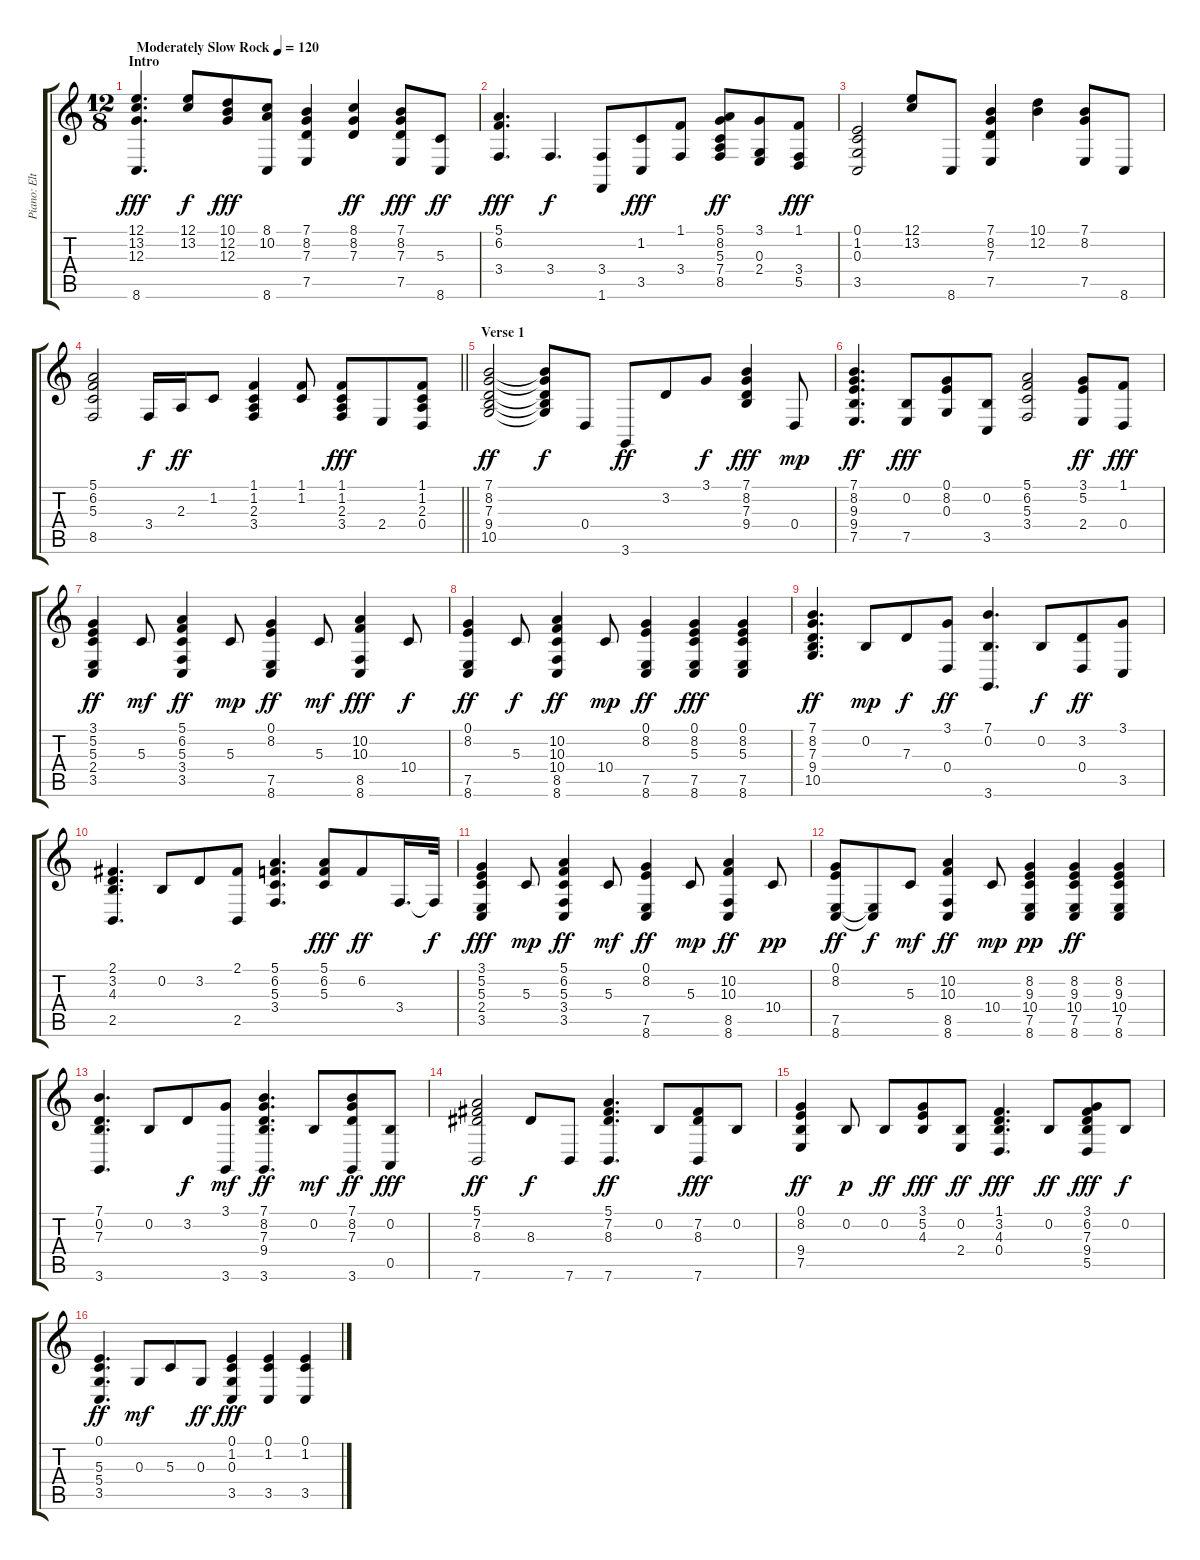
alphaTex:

\track ("Piano: Elton" "Piano: Elt") {instrument acousticgrandpiano}
\staff {score tabs}
\tuning (E4 B3 G3 D3 A2 E2) {hide}
\ts (12 8)
\section ("" "Intro")
\tempo (120 "Moderately Slow Rock")
\clef g2
\ks c
(12.1 13.2 12.3 8.6).4{d dy fff instrument acousticgrandpiano} (12.1 13.2).8{dy f} (10.1 12.2 12.3).8{dy fff} (8.1 10.2 8.6).8 (7.1 8.2 7.3 7.5).4 (8.1 8.2 7.3).4{dy ff} (7.1 8.2 7.3 7.5).8{dy fff} (5.3 8.6).8{dy ff} |
(5.1 6.2 3.4).4{d dy fff} 3.4.4{d dy f} (3.4 1.6).8 (1.2 3.5).8{dy fff} (1.1 3.4).8 (5.1 8.2 5.3 7.4 8.5).8{dy ff} (3.1 0.3 2.4).8 (1.1 3.4 5.5).8{dy fff} |
(0.1 1.2 0.3 3.5).2 (12.1 13.2).8 8.6.8 (7.1 8.2 7.3 7.5).4 (10.1 12.2).4 (7.1 8.2 7.5).8 8.6.8 |
\barLineRight lightlight
(5.1 6.2 5.3 8.5).2 3.4.16{dy f} 2.3.16{dy ff} 1.2.8 (1.1 1.2 2.3 3.4).4 (1.1 1.2).8 (1.1 1.2 2.3 3.4).8{dy fff} 2.4.8 (1.1 1.2 2.3 0.4).8 |
\section ("" "Verse 1")
(7.1 8.2 7.3 9.4 10.5).2{dy ff} (7.1{t} 8.2{t} 7.3{t} 9.4{t} 10.5{t}).8{dy f} 0.4.8 3.6.8{dy ff} 3.2.8 3.1.8{dy f} (7.1 8.2 7.3 9.4).4{dy fff} 0.4.8{dy mp} |
(7.1 8.2 9.3 9.4 7.5).4{d dy ff} (0.2 7.5).8{dy fff} (0.1 8.2 0.3).8 (0.2 3.5).8 (5.1 6.2 5.3 3.4).2 (3.1 5.2 2.4).8{dy ff} (1.1 0.4).8{dy fff} |
(3.1 5.2 5.3 2.4 3.5).4{dy ff} 5.3.8{dy mf} (5.1 6.2 5.3 3.4 3.5).4{dy ff} 5.3.8{dy mp} (0.1 8.2 7.5 8.6).4{dy ff} 5.3.8{dy mf} (10.2 10.3 8.5 8.6).4{dy fff} 10.4.8{dy f} |
(0.1 8.2 7.5 8.6).4{dy ff} 5.3.8{dy f} (10.2 10.3 10.4 8.5 8.6).4{dy ff} 10.4.8{dy mp} (0.1 8.2 7.5 8.6).4{dy ff} (0.1 8.2 5.3 7.5 8.6).4{dy fff} (0.1 8.2 5.3 7.5 8.6).4 |
(7.1 8.2 7.3 9.4 10.5).4{d dy ff} 0.2.8{dy mp} 7.3.8{dy f} (3.1 0.4).8{dy ff} (7.1 0.2 3.6).4{d} 0.2.8{dy f} (3.2 0.4).8{dy ff} (3.1 3.5).8 |
(2.1 3.2 4.3 2.5).4{d} 0.2.8 3.2.8 (2.1 2.5).8 (5.1 6.2 5.3 3.4).4{d} (5.1 6.2 5.3).8{dy fff} 6.2.8{dy ff} 3.4.16{d} 3.4{t}.32{dy f} |
(3.1 5.2 5.3 2.4 3.5).4{dy fff} 5.3.8{dy mp} (5.1 6.2 5.3 3.4 3.5).4{dy ff} 5.3.8{dy mf} (0.1 8.2 7.5 8.6).4{dy ff} 5.3.8{dy mp} (10.2 10.3 8.5 8.6).4{dy ff} 10.4.8{dy pp} |
(0.1 8.2 7.5 8.6).8{dy ff} (7.5{t} 8.6{t}).8{dy f} 5.3.8{dy mf} (10.2 10.3 8.5 8.6).4{dy ff} 10.4.8{dy mp} (8.2 9.3 10.4 7.5 8.6).4{dy pp} (8.2 9.3 10.4 7.5 8.6).4{dy ff} (8.2 9.3 10.4 7.5 8.6).4 |
(7.1 0.2 7.3 3.6).4{d} 0.2.8 3.2.8{dy f} (3.1 3.6).8{dy mf} (7.1 8.2 7.3 9.4 3.6).4{d dy ff} 0.2.8{dy mf} (7.1 8.2 7.3 3.6).8{dy ff} (0.2 0.5).8{dy fff} |
(5.1 7.2 8.3 7.6).2{dy ff} 8.3.8{dy f} 7.6.8 (5.1 7.2 8.3 7.6).4{d dy ff} 0.2.8 (7.2 8.3 7.6).8{dy fff} 0.2.8 |
(0.1 8.2 9.4 7.5).4{dy ff} 0.2.8{dy p} 0.2.8{dy ff} (3.1 5.2 4.3).8{dy fff} (0.2 2.4).8{dy ff} (1.1 3.2 4.3 0.4).4{d dy fff} 0.2.8{dy ff} (3.1 6.2 7.3 9.4 5.5).8{dy fff} 0.2.8{dy f} |
(0.1 5.3 5.4 3.5).4{d dy ff} 0.3.8{dy mf} 5.3.8 0.3.8{dy ff} (0.1 1.2 0.3 3.5).4{dy fff} (0.1 1.2 3.5).4 (0.1 1.2 3.5).4
